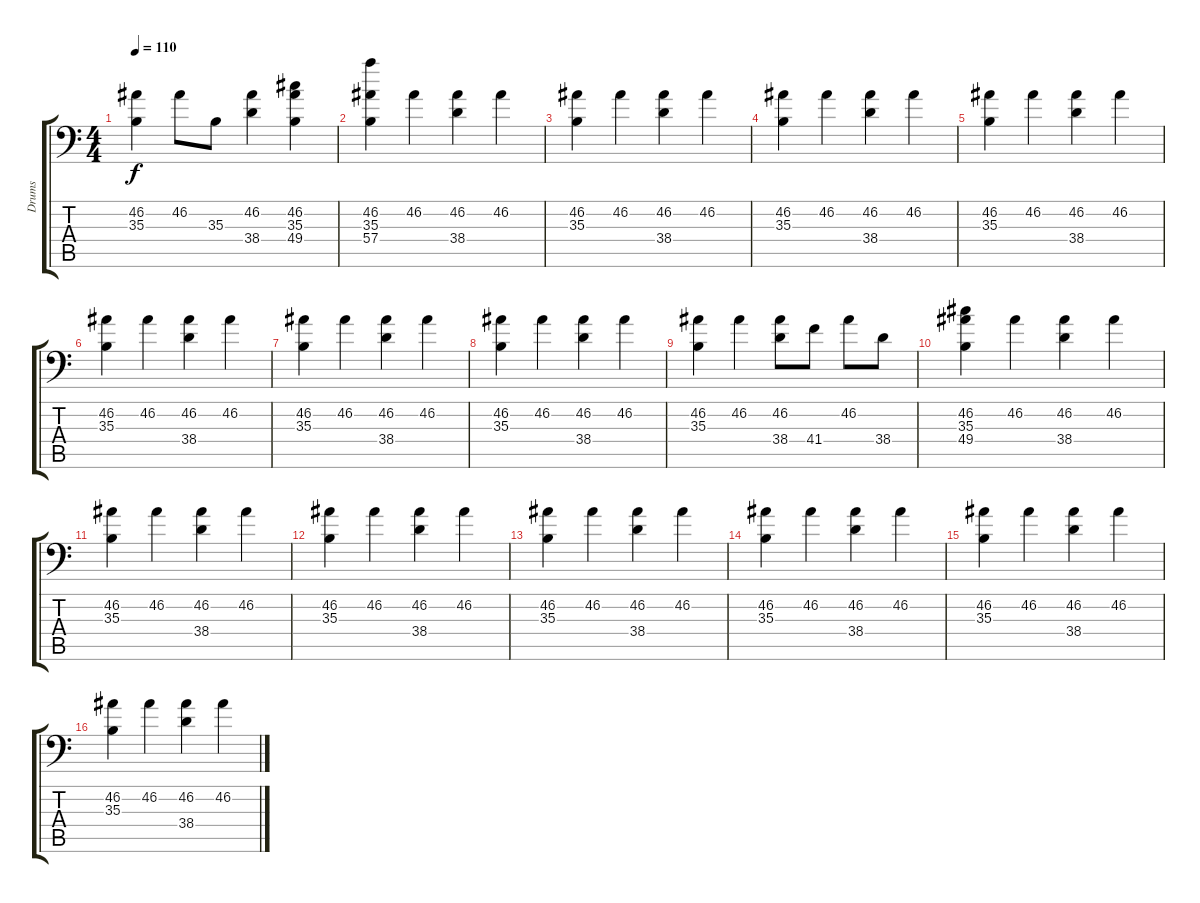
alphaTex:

\track ("Drums" "Drums") {instrument acousticgrandpiano}
\staff {score tabs}
\tuning (C-1 C-1 C-1 C-1 C-1 C-1) {hide}
\ts (4 4)
\tempo 110
\clef f4
\ks c
(46.2 35.3).4{dy f} 46.2.8 35.3.8 (46.2 38.4).4 (46.2 35.3 49.4).4 |
(46.2 35.3 57.4).4 46.2.4 (46.2 38.4).4 46.2.4 |
(46.2 35.3).4 46.2.4 (46.2 38.4).4 46.2.4 |
(46.2 35.3).4 46.2.4 (46.2 38.4).4 46.2.4 |
(46.2 35.3).4 46.2.4 (46.2 38.4).4 46.2.4 |
(46.2 35.3).4 46.2.4 (46.2 38.4).4 46.2.4 |
(46.2 35.3).4 46.2.4 (46.2 38.4).4 46.2.4 |
(46.2 35.3).4 46.2.4 (46.2 38.4).4 46.2.4 |
(46.2 35.3).4 46.2.4 (46.2 38.4).8 41.4.8 46.2.8 38.4.8 |
(46.2 35.3 49.4).4 46.2.4 (46.2 38.4).4 46.2.4 |
(46.2 35.3).4 46.2.4 (46.2 38.4).4 46.2.4 |
(46.2 35.3).4 46.2.4 (46.2 38.4).4 46.2.4 |
(46.2 35.3).4 46.2.4 (46.2 38.4).4 46.2.4 |
(46.2 35.3).4 46.2.4 (46.2 38.4).4 46.2.4 |
(46.2 35.3).4 46.2.4 (46.2 38.4).4 46.2.4 |
(46.2 35.3).4 46.2.4 (46.2 38.4).4 46.2.4
